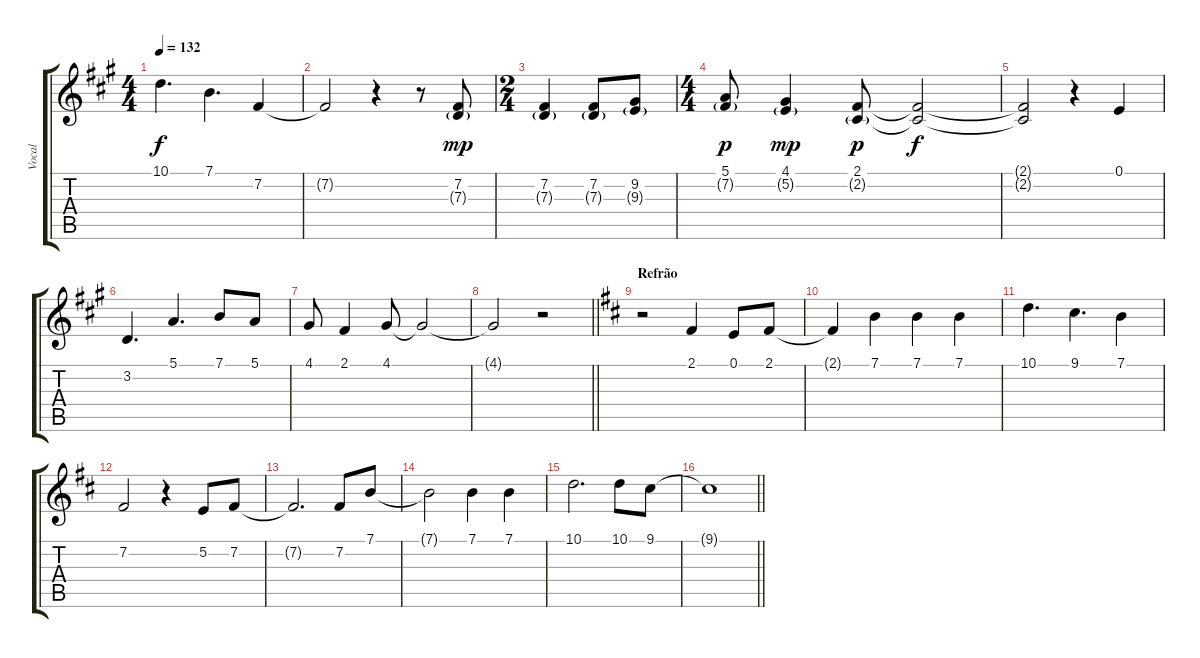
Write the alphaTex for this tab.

\track ("Vocal" "Vocal") {instrument piccolo}
\staff {score tabs}
\tuning (E4 B3 G3 D3 A2 E2) {hide}
\ts (4 4)
\tempo 132
\clef g2
\ks f#minor
10.1.4{d dy f} 7.1.4{d} 7.2.4 |
7.2{t}.2 r.4 r.8 (7.2 7.3{g}).8{dy mp} |
\ts (2 4)
(7.2 7.3{g}).4 (7.2 7.3{g}).8 (9.2 9.3{g}).8 |
\ts (4 4)
(5.1 7.2{g}).8{dy p} (4.1 5.2{g}).4{dy mp} (2.1 2.2{g}).8{dy p} (2.1{t} 2.2{t}).2{dy f} |
(2.1{t} 2.2{t}).2 r.4 0.1.4 |
3.2.4{d} 5.1.4{d} 7.1.8 5.1.8 |
4.1.8 2.1.4 4.1.8 4.1{t}.2 |
\barLineRight lightlight
4.1{t}.2 r.2 |
\section ("" "Refrão")
\ks bminor
r.2 2.1.4 0.1.8 2.1.8 |
2.1{t}.4 7.1.4 7.1.4 7.1.4 |
10.1.4{d} 9.1.4{d} 7.1.4 |
7.2.2 r.4 5.2.8 7.2.8 |
7.2{t}.2{d} 7.2.8 7.1.8 |
7.1{t}.2 7.1.4 7.1.4 |
10.1.2{d} 10.1.8 9.1.8 |
\barLineRight lightlight
9.1{t}.1
